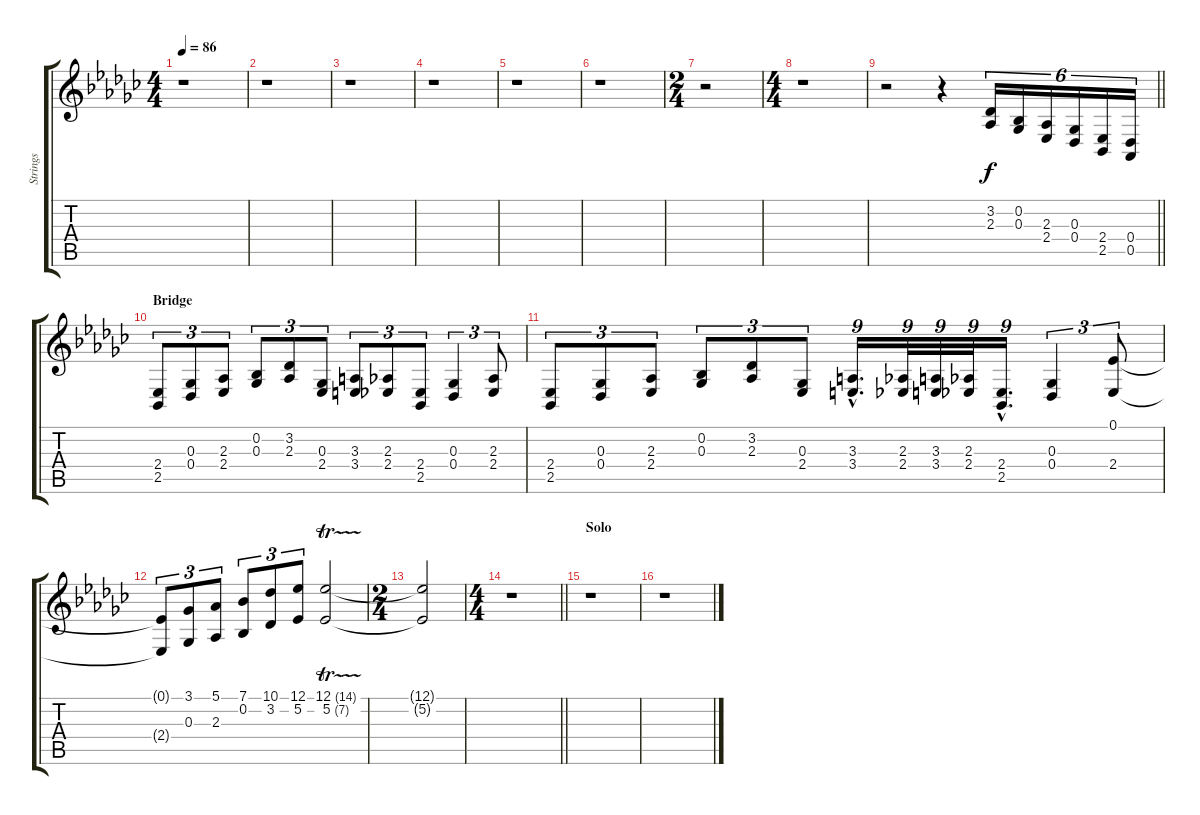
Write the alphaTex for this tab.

\track ("Strings" "Strings") {instrument stringensemble1}
\staff {score tabs}
\tuning (Eb4 Bb3 Gb3 Db3 Ab2 Eb2) {hide}
\ts (4 4)
\tempo 86
\clef g2
\ks ebminor
r.1{dy f} |
r.1 |
r.1 |
r.1 |
r.1 |
r.1 |
\ts (2 4)
r.2 |
\ts (4 4)
r.1 |
\barLineRight lightlight
r.2 r.4 (3.2 2.3).16{tu (6 4)} (0.2 0.3).16{tu (6 4)} (2.3 2.4).16{tu (6 4)} (0.3 0.4).16{tu (6 4)} (2.4 2.5).16{tu (6 4)} (0.4 0.5).16{tu (6 4)} |
\section ("" "Bridge")
(2.4 2.5).8{tu (3 2)} (0.3 0.4).8{tu (3 2)} (2.3 2.4).8{tu (3 2)} (0.2 0.3).8{tu (3 2)} (3.2 2.3).8{tu (3 2)} (0.3 2.4).8{tu (3 2)} (3.3 3.4).8{tu (3 2)} (2.3 2.4).8{tu (3 2)} (2.4 2.5).8{tu (3 2)} (0.3 0.4).4{tu (3 2)} (2.3 2.4).8{tu (3 2)} |
(2.4 2.5).8{tu (3 2)} (0.3 0.4).8{tu (3 2)} (2.3 2.4).8{tu (3 2)} (0.2 0.3).8{tu (3 2)} (3.2 2.3).8{tu (3 2)} (0.3 2.4).8{tu (3 2)} (3.3{hac} 3.4{hac}).16{d tu (9 8)} (2.3 2.4).32{tu (9 8)} (3.3 3.4).32{tu (9 8)} (2.3 2.4).32{tu (9 8)} (2.4{hac} 2.5{hac}).16{d tu (9 8)} (0.3 0.4).4{tu (3 2)} (0.1 2.4).8{tu (3 2)} |
(0.1{t} 2.4{t}).8{tu (3 2)} (3.1 0.3).8{tu (3 2)} (5.1 2.3).8{tu (3 2)} (7.1 0.2).8{tu (3 2)} (10.1 3.2).8{tu (3 2)} (12.1 5.2).8{tu (3 2)} (12.1{tr (14 32)} 5.2{tr (7 32)}).2 |
\ts (2 4)
(12.1{t} 5.2{t}).2 |
\ts (4 4)
\barLineRight lightlight
r.1 |
\section ("" "Solo")
r.1 |
r.1
